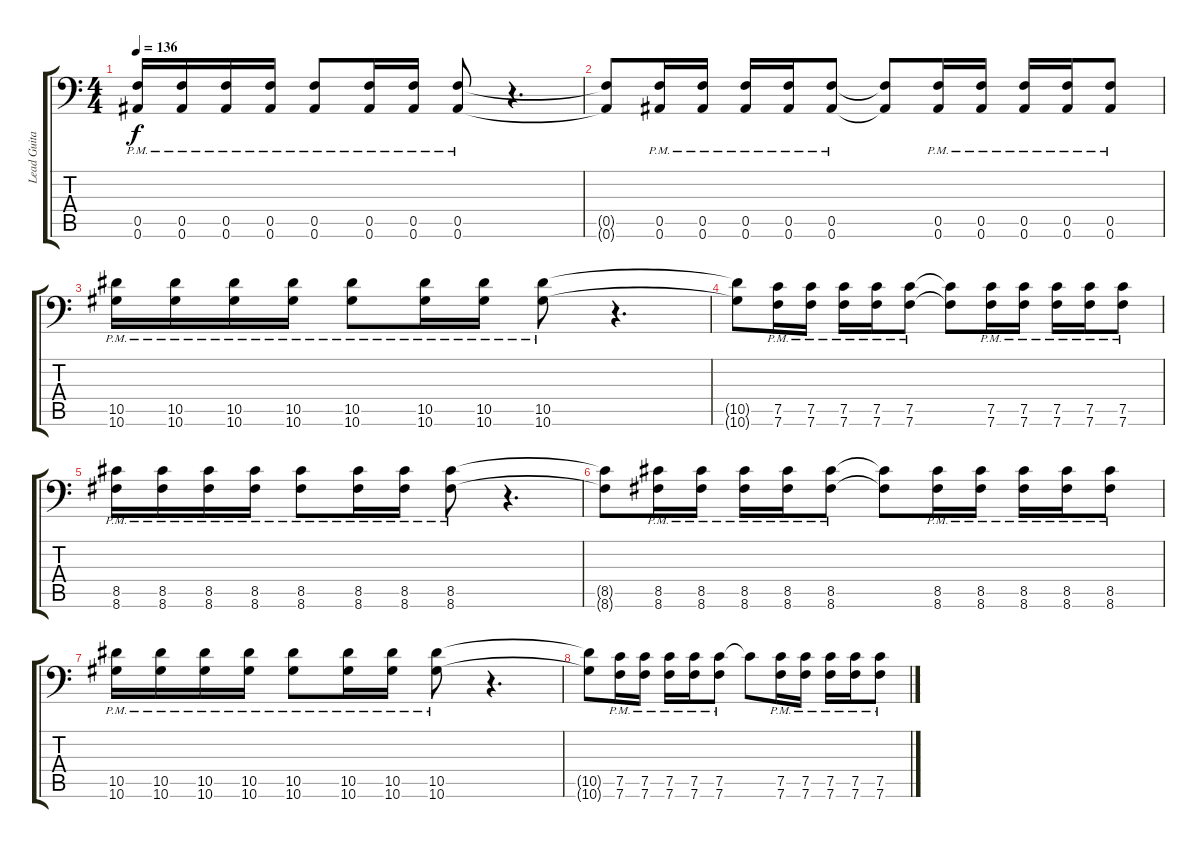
\track ("Lead Guitar" "Lead Guita") {instrument distortionguitar}
\staff {score tabs}
\tuning (C4 G3 Eb3 Bb2 F2 Bb1) {hide}
\ts (4 4)
\tempo 136
\clef f4
\ks c
(0.5{pm} 0.6{pm}).16{dy f} (0.5{pm} 0.6{pm}).16 (0.5{pm} 0.6{pm}).16 (0.5{pm} 0.6{pm}).16 (0.5{pm} 0.6{pm}).8 (0.5{pm} 0.6{pm}).16 (0.5{pm} 0.6{pm}).16 (0.5{pm} 0.6{pm}).8 r.4{d} |
(0.5{t} 0.6{t}).8 (0.5{pm} 0.6{pm}).16 (0.5{pm} 0.6{pm}).16 (0.5{pm} 0.6{pm}).16 (0.5{pm} 0.6{pm}).16 (0.5{pm} 0.6{pm}).8 (0.5{t} 0.6{t}).8 (0.5{pm} 0.6{pm}).16 (0.5{pm} 0.6{pm}).16 (0.5{pm} 0.6{pm}).16 (0.5{pm} 0.6{pm}).16 (0.5{pm} 0.6{pm}).8 |
(10.5{pm} 10.6{pm}).16 (10.5{pm} 10.6{pm}).16 (10.5{pm} 10.6{pm}).16 (10.5{pm} 10.6{pm}).16 (10.5{pm} 10.6{pm}).8 (10.5{pm} 10.6{pm}).16 (10.5{pm} 10.6{pm}).16 (10.5{pm} 10.6{pm}).8 r.4{d} |
(10.5{t} 10.6{t}).8 (7.5{pm} 7.6{pm}).16 (7.5{pm} 7.6{pm}).16 (7.5{pm} 7.6{pm}).16 (7.5{pm} 7.6{pm}).16 (7.5{pm} 7.6{pm}).8 (7.5{t} 7.6{t}).8 (7.5{pm} 7.6{pm}).16 (7.5{pm} 7.6{pm}).16 (7.5{pm} 7.6{pm}).16 (7.5{pm} 7.6{pm}).16 (7.5{pm} 7.6{pm}).8 |
(8.5{pm} 8.6{pm}).16 (8.5{pm} 8.6{pm}).16 (8.5{pm} 8.6{pm}).16 (8.5{pm} 8.6{pm}).16 (8.5{pm} 8.6{pm}).8 (8.5{pm} 8.6{pm}).16 (8.5{pm} 8.6{pm}).16 (8.5{pm} 8.6{pm}).8 r.4{d} |
(8.5{t} 8.6{t}).8 (8.5{pm} 8.6{pm}).16 (8.5{pm} 8.6{pm}).16 (8.5{pm} 8.6{pm}).16 (8.5{pm} 8.6{pm}).16 (8.5{pm} 8.6{pm}).8 (8.5{t} 8.6{t}).8 (8.5{pm} 8.6{pm}).16 (8.5{pm} 8.6{pm}).16 (8.5{pm} 8.6{pm}).16 (8.5{pm} 8.6{pm}).16 (8.5{pm} 8.6{pm}).8 |
(10.5{pm} 10.6{pm}).16 (10.5{pm} 10.6{pm}).16 (10.5{pm} 10.6{pm}).16 (10.5{pm} 10.6{pm}).16 (10.5{pm} 10.6{pm}).8 (10.5{pm} 10.6{pm}).16 (10.5{pm} 10.6{pm}).16 (10.5{pm} 10.6).8 r.4{d} |
(10.5{t} 10.6{t}).8 (7.5{pm} 7.6{pm}).16 (7.5{pm} 7.6{pm}).16 (7.5{pm} 7.6{pm}).16 (7.5{pm} 7.6{pm}).16 (7.5{pm} 7.6{pm}).8 7.5{t}.8 (7.5{pm} 7.6{pm}).16 (7.5{pm} 7.6{pm}).16 (7.5{pm} 7.6{pm}).16 (7.5{pm} 7.6{pm}).16 (7.5{pm} 7.6{pm}).8
